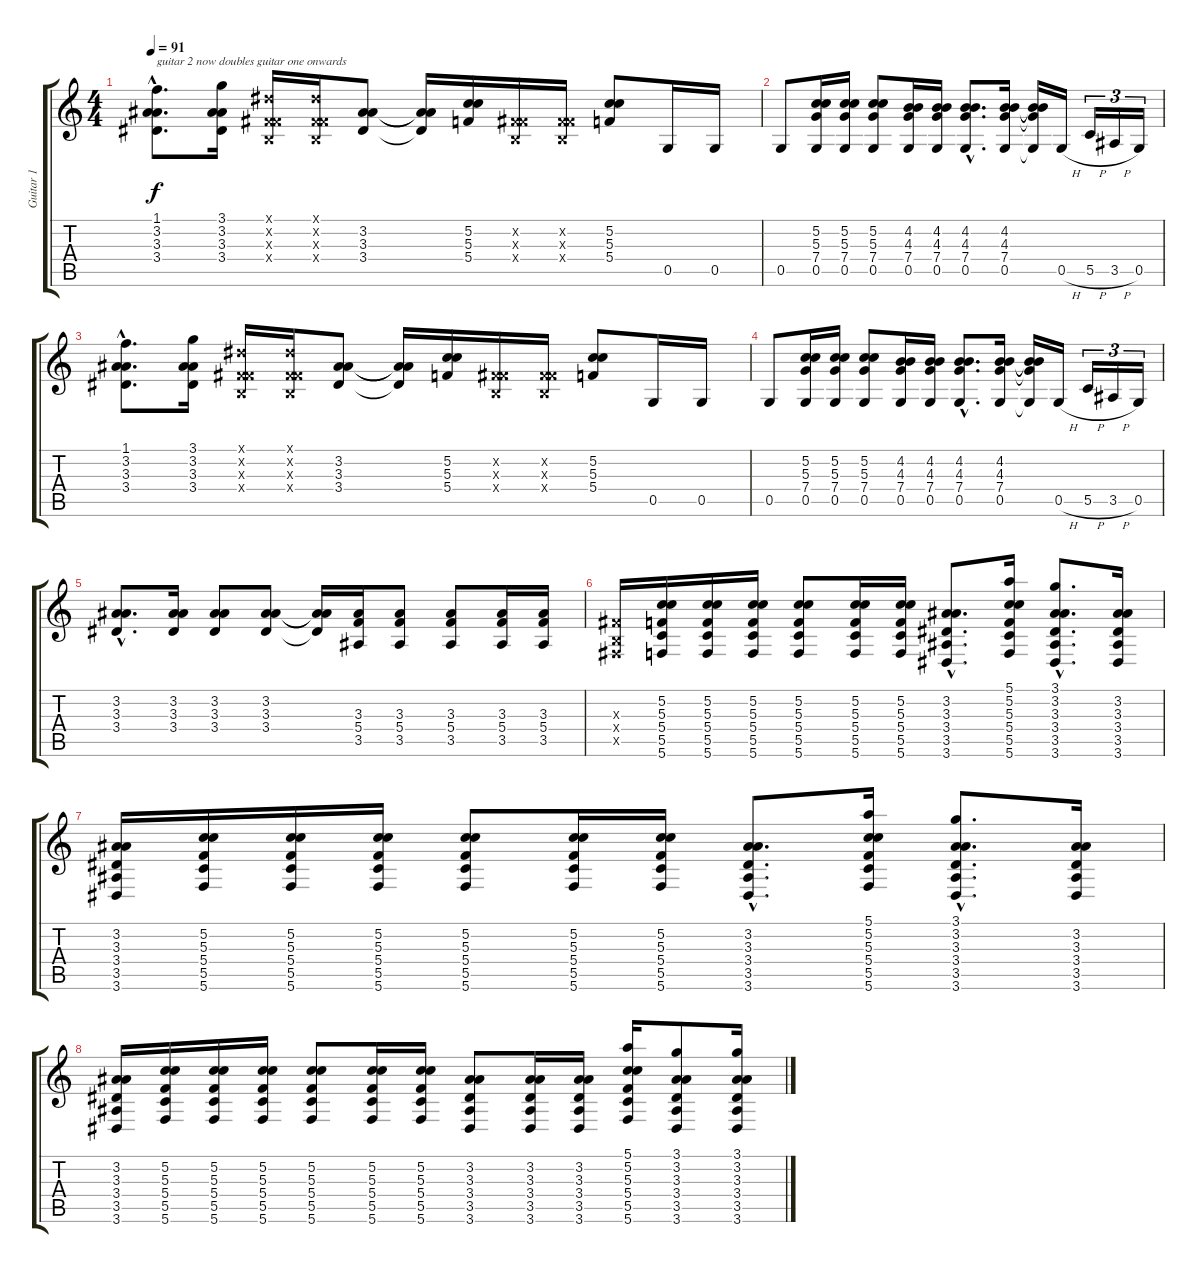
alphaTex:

\track ("Guitar 1" "Guitar 1") {instrument acousticguitarsteel}
\staff {score tabs}
\tuning (E4 G3 G3 C3 G2 C2) {hide}
\ts (4 4)
\tempo 91
\clef g2
\ks c
(1.1{hac} 3.2{hac} 3.3{hac} 3.4{hac}).8{d txt "guitar 2 now doubles guitar one onwards" dy f} (3.1 3.2 3.3 3.4).16 (-1.1{x} -1.2{x} -1.3{x} -1.4{x}).16 (-1.1{x} -1.2{x} -1.3{x} -1.4{x}).16 (3.2 3.3 3.4).8 (3.2{t} 3.3{t} 3.4{t}).16 (5.2 5.3 5.4).16 (-1.2{x} -1.3{x} -1.4{x}).16 (-1.2{x} -1.3{x} -1.4{x}).16 (5.2 5.3 5.4).8 0.5.16 0.5.16 |
0.5.8 (5.2 5.3 7.4 0.5).16 (5.2 5.3 7.4 0.5).16 (5.2 5.3 7.4 0.5).8 (4.2 4.3 7.4 0.5).16 (4.2 4.3 7.4 0.5).16 (4.2{hac} 4.3{hac} 7.4{hac} 0.5{hac}).8{d} (4.2 4.3 7.4 0.5).16 (4.2{t} 4.3{t} 7.4{t} 0.5{t}).16 0.5{h}.16 5.5{h}.16{tu (3 2)} 3.5{h}.16{tu (3 2)} 0.5.16{tu (3 2)} |
(1.1{hac} 3.2{hac} 3.3{hac} 3.4{hac}).8{d} (3.1 3.2 3.3 3.4).16 (-1.1{x} -1.2{x} -1.3{x} -1.4{x}).16 (-1.1{x} -1.2{x} -1.3{x} -1.4{x}).16 (3.2 3.3 3.4).8 (3.2{t} 3.3{t} 3.4{t}).16 (5.2 5.3 5.4).16 (-1.2{x} -1.3{x} -1.4{x}).16 (-1.2{x} -1.3{x} -1.4{x}).16 (5.2 5.3 5.4).8 0.5.16 0.5.16 |
0.5.8 (5.2 5.3 7.4 0.5).16 (5.2 5.3 7.4 0.5).16 (5.2 5.3 7.4 0.5).8 (4.2 4.3 7.4 0.5).16 (4.2 4.3 7.4 0.5).16 (4.2{hac} 4.3{hac} 7.4{hac} 0.5{hac}).8{d} (4.2 4.3 7.4 0.5).16 (4.2{t} 4.3{t} 7.4{t} 0.5{t}).16 0.5{h}.16 5.5{h}.16{tu (3 2)} 3.5{h}.16{tu (3 2)} 0.5.16{tu (3 2)} |
(3.2{hac} 3.3{hac} 3.4{hac}).8{d} (3.2 3.3 3.4).16 (3.2 3.3 3.4).8 (3.2 3.3 3.4).8 (3.2{t} 3.3{t} 3.4{t}).16 (3.3 5.4 3.5).16 (3.3 5.4 3.5).8 (3.3 5.4 3.5).8 (3.3 5.4 3.5).16 (3.3 5.4 3.5).16 |
(-1.3{x} -1.4{x} -1.5{x}).16 (5.2 5.3 5.4 5.5 5.6).16 (5.2 5.3 5.4 5.5 5.6).16 (5.2 5.3 5.4 5.5 5.6).16 (5.2 5.3 5.4 5.5 5.6).8 (5.2 5.3 5.4 5.5 5.6).16 (5.2 5.3 5.4 5.5 5.6).16 (3.2{hac} 3.3{hac} 3.4{hac} 3.5{hac} 3.6{hac}).8{d} (5.1 5.2 5.3 5.4 5.5 5.6).16 (3.1{hac} 3.2{hac} 3.3{hac} 3.4{hac} 3.5{hac} 3.6{hac}).8{d} (3.2 3.3 3.4 3.5 3.6).16 |
(3.2 3.3 3.4 3.5 3.6).16 (5.2 5.3 5.4 5.5 5.6).16 (5.2 5.3 5.4 5.5 5.6).16 (5.2 5.3 5.4 5.5 5.6).16 (5.2 5.3 5.4 5.5 5.6).8 (5.2 5.3 5.4 5.5 5.6).16 (5.2 5.3 5.4 5.5 5.6).16 (3.2{hac} 3.3{hac} 3.4{hac} 3.5{hac} 3.6{hac}).8{d} (5.1 5.2 5.3 5.4 5.5 5.6).16 (3.1{hac} 3.2{hac} 3.3{hac} 3.4{hac} 3.5{hac} 3.6{hac}).8{d} (3.2 3.3 3.4 3.5 3.6).16 |
(3.2 3.3 3.4 3.5 3.6).16 (5.2 5.3 5.4 5.5 5.6).16 (5.2 5.3 5.4 5.5 5.6).16 (5.2 5.3 5.4 5.5 5.6).16 (5.2 5.3 5.4 5.5 5.6).8 (5.2 5.3 5.4 5.5 5.6).16 (5.2 5.3 5.4 5.5 5.6).16 (3.2 3.3 3.4 3.5 3.6).8 (3.2 3.3 3.4 3.5 3.6).16 (3.2 3.3 3.4 3.5 3.6).16 (5.1 5.2 5.3 5.4 5.5 5.6).16 (3.1 3.2 3.3 3.4 3.5 3.6).8 (3.1 3.2 3.3 3.4 3.5 3.6).16
